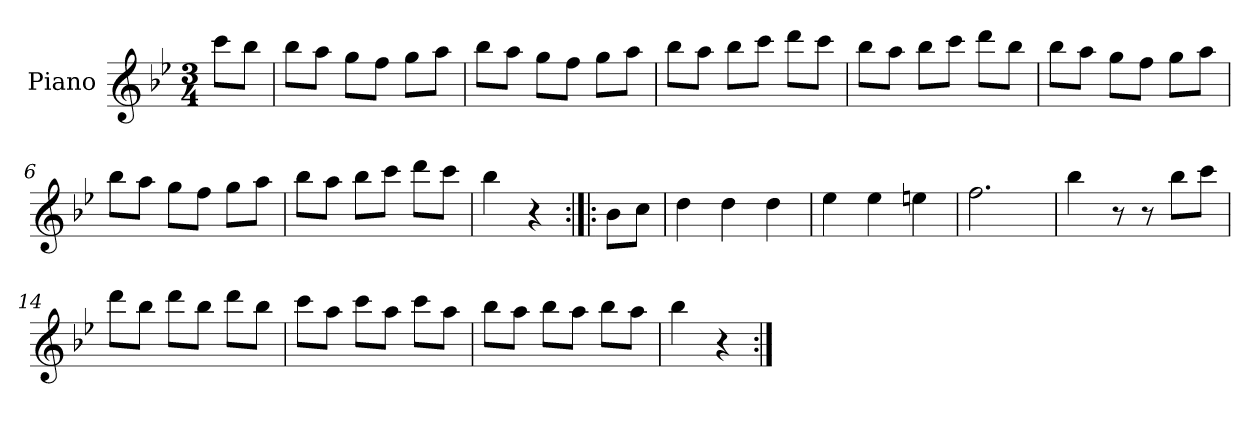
**kern
*part1
*staff1
*I"Piano
*I'Pno.
*clefG2
*k[b-e-]
*M3/4
=
8ccc\L
8bb-\J
=1
8bb-\L
8aa\J
8gg\L
8ff\J
8gg\L
8aa\J
=2
8bb-\L
8aa\J
8gg\L
8ff\J
8gg\L
8aa\J
=3
8bb-\L
8aa\J
8bb-\L
8ccc\J
8ddd\L
8ccc\J
=4
8bb-\L
8aa\J
8bb-\L
8ccc\J
8ddd\L
8bb-\J
=5
8bb-\L
8aa\J
8gg\L
8ff\J
8gg\L
8aa\J
=6
8bb-\L
8aa\J
8gg\L
8ff\J
8gg\L
8aa\J
=7
8bb-\L
8aa\J
8bb-\L
8ccc\J
8ddd\L
8ccc\J
=8
4bb-\
4r
=9:|!|:
8b-\L
8cc\J
=10
4dd\
4dd\
4dd\
=11
4ee-\
4ee-\
4een\
=12
2.ff\
=13
4bb-\
8r
8r
8bb-\L
8ccc\J
=14
8ddd\L
8bb-\J
8ddd\L
8bb-\J
8ddd\L
8bb-\J
=15
8ccc\L
8aa\J
8ccc\L
8aa\J
8ccc\L
8aa\J
=16
8bb-\L
8aa\J
8bb-\L
8aa\J
8bb-\L
8aa\J
=17
4bb-\
4r
=:|!
*-
